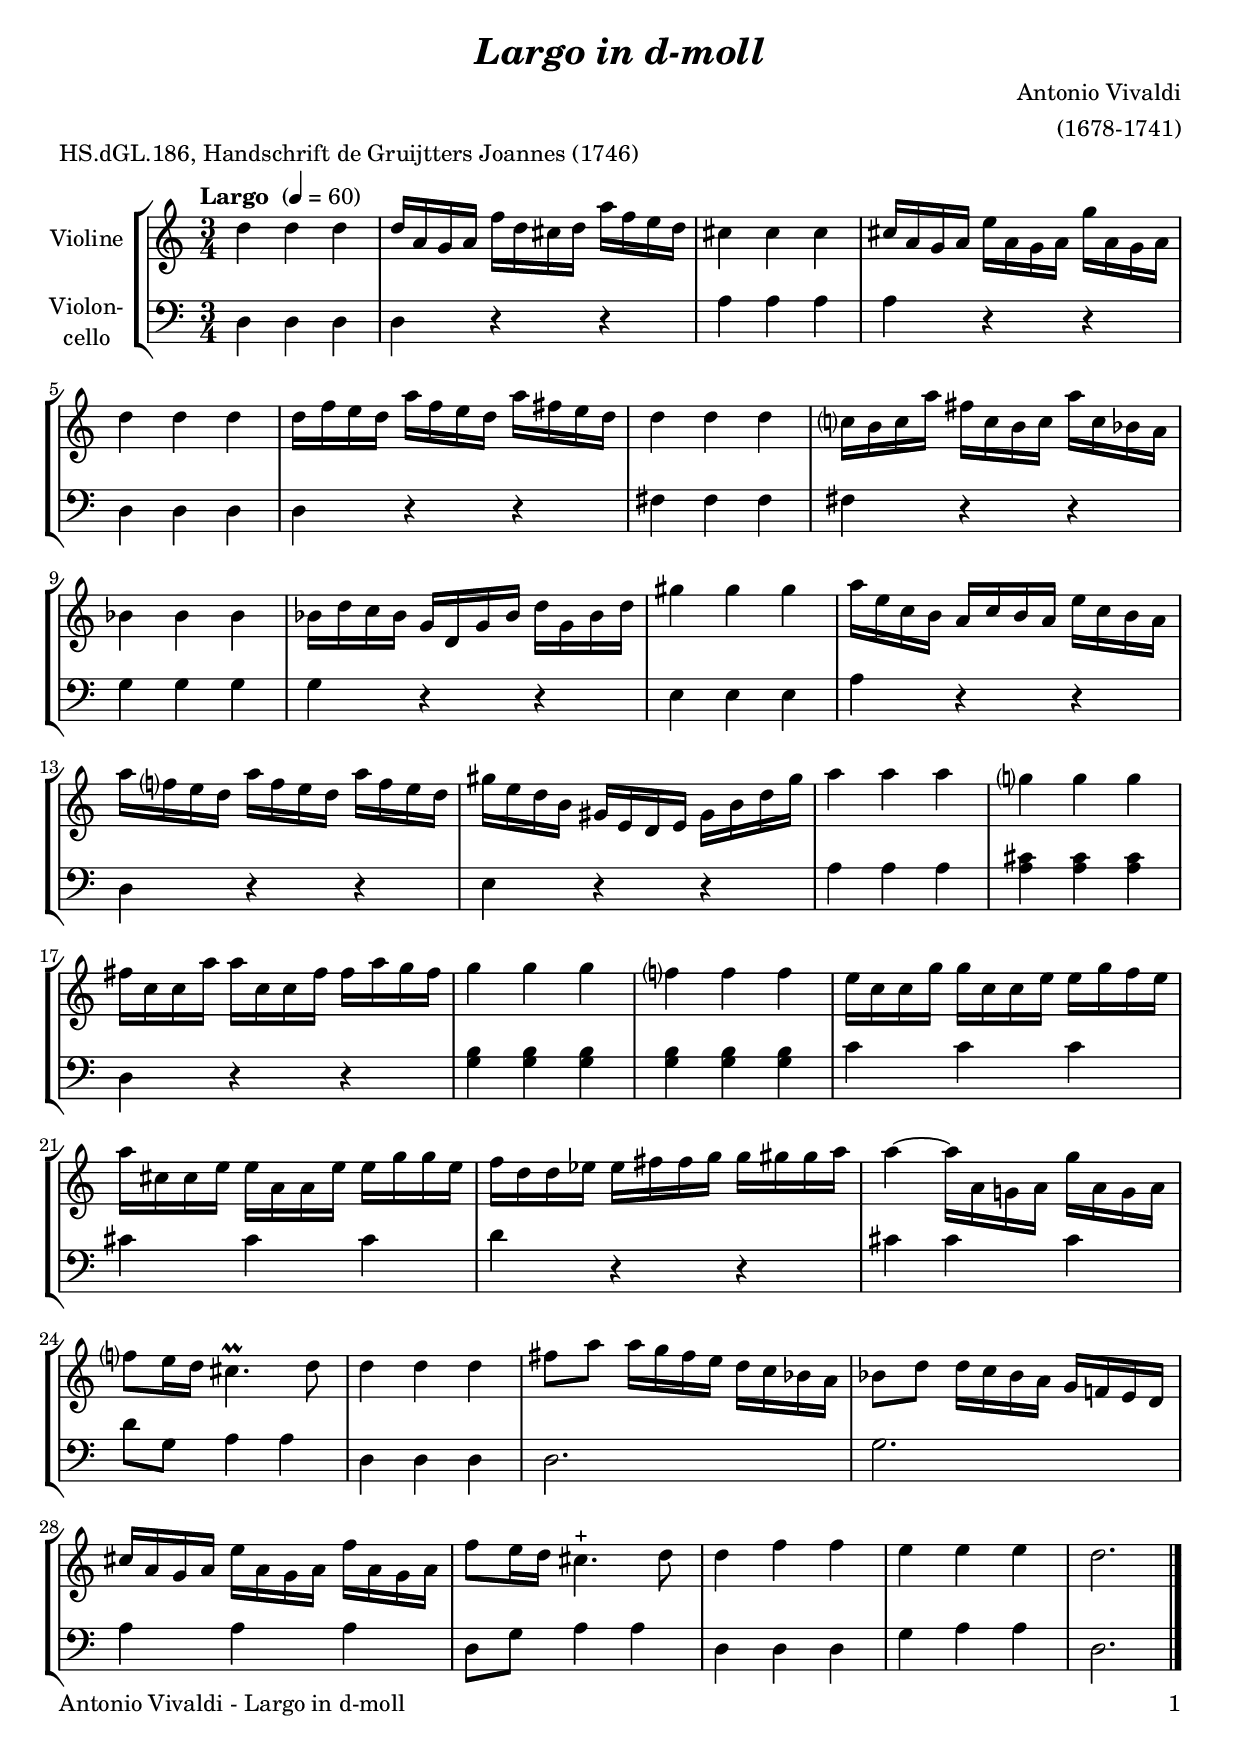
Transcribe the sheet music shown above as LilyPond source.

\version "2.18.2"
\include "deutsch.ly"
  
#(set-global-staff-size 20)

\header {
  title     = \markup \bold \italic "Largo in d-moll"
  composer  = "Antonio Vivaldi"
  arranger  = "(1678-1741)"
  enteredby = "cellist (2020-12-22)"
  piece     = "HS.dGL.186, Handschrift de Gruijtters Joannes (1746)"
}

voiceconsts = {
  \key a \minor
  \time 3/4
  \clef "treble"
  \numericTimeSignature
  % Set default beaming for all staves
  \set Timing.beamExceptions = #'()
  \set Timing.baseMoment     = #(ly:make-moment 1 4)
  \set Timing.beatStructure  = #'(1 1 1)
  \tempo "Largo " 4=60
}

mivl = "violin"
%miba = "pizzicato strings"
miba = "cello"

arco = \markup \italic "arco"
pizz = \markup \italic "pizz."
rit  = \mark \markup \box \italic "rit."
simi = \markup \italic "simile"

va = \relative c'' {
  \voiceconsts

  d4 d d
  d16 a g a f' d cis d a' f e d
  cis4 cis cis
  cis16 a g a e' a, g a g' a, g a

  d4 d d
  d16 f e d a' f e d a' fis e d
  d4 d d
  c?16 h c a' fis c h c a' c, b a

  b4 b b
  b16 d c b g d g b d g, b d
  gis4 gis gis
  a16 e c h a c h a e' c h a

  a' f? e d a' f e d a' f e d
  gis e d h gis e d e gis h d gis
  a4 a a
  g? g g

  fis16 c c a' a c, c fis fis a g fis
  g4 g g
  f? f f
  e16 c c g' g c, c e e g f e

  a cis, cis e e a, a e' e g g e
  f d d es es fis fis g g gis gis a
  a4~ a16 a, g! a g' a, g a
  f'?8 e16 d cis4.\prall d8

  d4 d d
  fis8 a a16 g fis e d c b a
  b8 d d16 c b a g f! e d
  cis' a g a e' a, g a f' a, g a

  f'8 e16 d cis4.-+ d8
  d4 f f
  e e e
  d2. \bar "|."
}

vb = \relative c {
  \voiceconsts
  \clef "bass"

  d4 d d
  d r r
  a' a a
  a r r

  d, d d
  d r r
  fis fis fis
  fis r r

  g g g
  g r r
  e e e
  a r r

  d, r r
  e r r
  a a a
  <a cis> <a cis> <a cis>

  d, r r
  <g h> <g h> <g h>
  <g h> <g h> <g h>
  c c c

  cis cis cis
  d r r
  cis cis cis
  d8 g, a4 a

  d, d d
  d2.
  g
  a4 a a

  d,8 g a4 a
  d, d d
  g a a
  d,2. \bar "|."
}


music = \new StaffGroup <<
      \new Staff {
	\set Staff.midiInstrument = \mivl
	\set Staff.instrumentName = \markup \center-column { "Violine" }
	\transpose a a { \va }
      }

      \new Staff {
	\set Staff.midiInstrument = \miba
	\set Staff.instrumentName = \markup \center-column { "Violon-" "cello" }
	\transpose a a { \vb }
      }
>>

\book {
   \paper {
    print-page-number = ##t
    print-first-page-number = ##t
    ragged-last-bottom = ##f
    oddHeaderMarkup = \markup \null
    evenHeaderMarkup = \markup \null
    oddFooterMarkup = \markup {
      \fill-line {
        \on-the-fly #print-page-number-check-first
        "Antonio Vivaldi - Largo in d-moll" \fromproperty #'page:page-number-string
      }
    }
    evenFooterMarkup = \oddFooterMarkup
  } \score {
    \music
    \layout {}
  }

  \score {
    \unfoldRepeats \music

    \midi {
      \context {
        \Score
      }
    }
  }
}